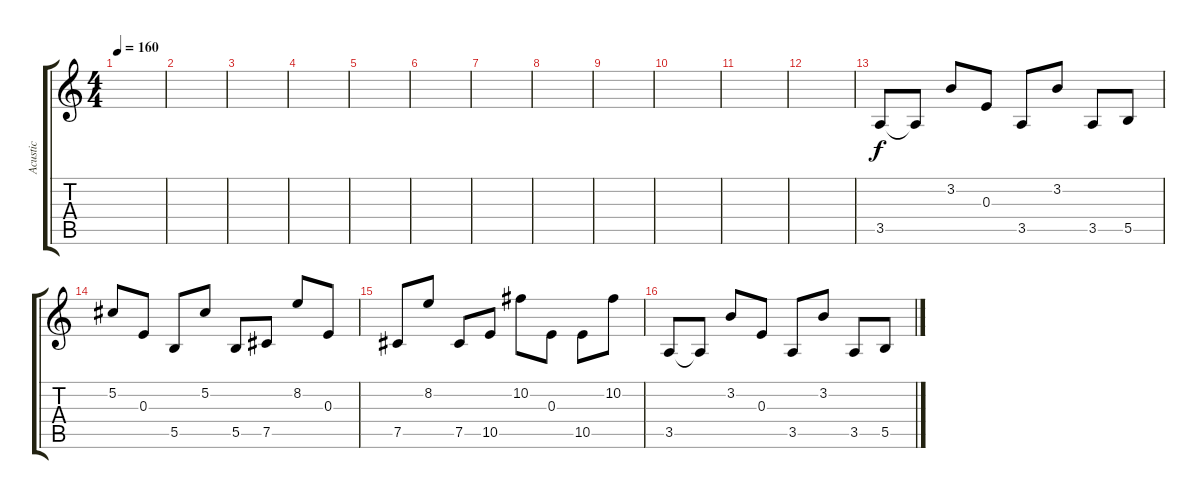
\track ("Acustic" "Acustic") {instrument acousticguitarsteel}
\staff {score tabs}
\tuning (Db4 Ab3 E3 B2 Gb2 B1) {hide}
\ts (4 4)
\tempo 160
\clef g2
\ks c
|
|
|
|
|
|
|
|
|
|
|
|
3.5.8 3.5{t}.8 3.2.8 0.3.8 3.5.8 3.2.8 3.5.8 5.5.8 |
5.2.8 0.3.8 5.5.8 5.2.8 5.5.8 7.5.8 8.2.8 0.3.8 |
7.5.8 8.2.8 7.5.8 10.5.8 10.2.8 0.3.8 10.5.8 10.2.8 |
3.5.8 3.5{t}.8 3.2.8 0.3.8 3.5.8 3.2.8 3.5.8 5.5.8
